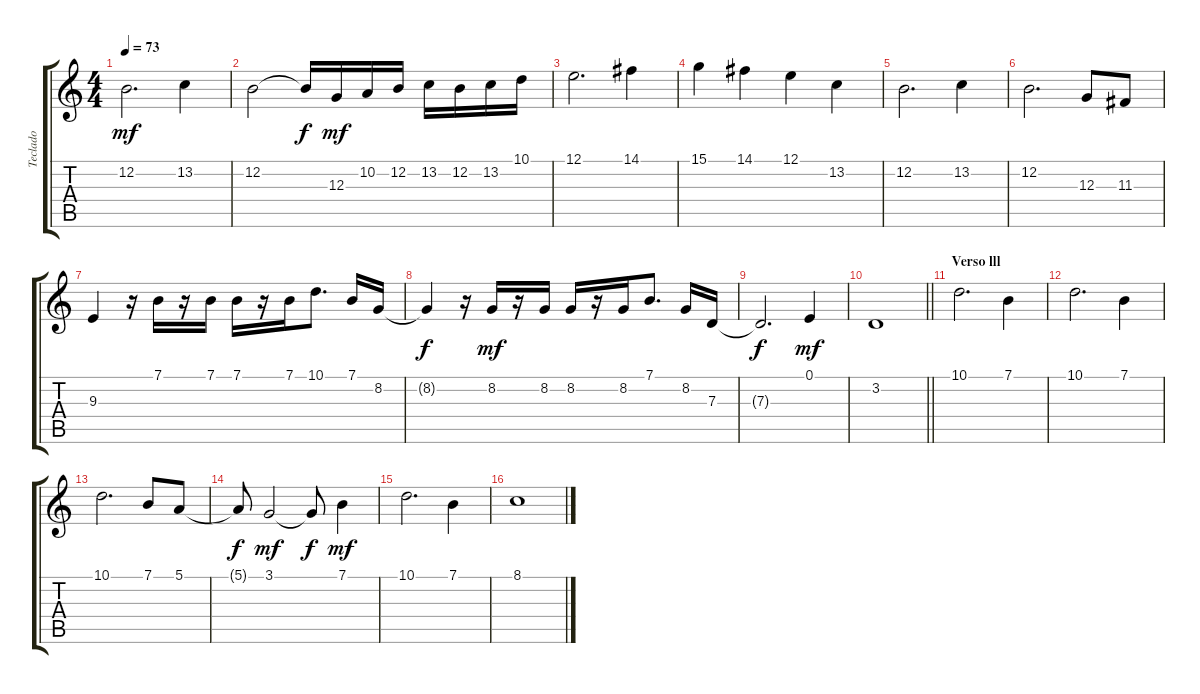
\track ("Teclado" "Teclado") {instrument accordion}
\staff {score tabs}
\tuning (E4 B3 G3 D3 A2 E2) {hide}
\ts (4 4)
\tempo 73
\clef g2
\ks c
12.2.2{d dy mf} 13.2.4 |
12.2.2 12.2{t}.16{dy f} 12.3.16{dy mf} 10.2.16 12.2.16 13.2.16 12.2.16 13.2.16 10.1.16 |
12.1.2{d} 14.1.4 |
15.1.4 14.1.4 12.1.4 13.2.4 |
12.2.2{d} 13.2.4 |
12.2.2{d} 12.3.8 11.3.8 |
9.3.4 r.16 7.1.16 r.16 7.1.16 7.1.16 r.16 7.1.16 10.1.8{d} 7.1.16 8.2.16 |
8.2{t}.4{dy f} r.16 8.2.16{dy mf} r.16 8.2.16 8.2.16 r.16 8.2.16 7.1.8{d} 8.2.16 7.3.16 |
7.3{t}.2{d dy f} 0.1.4{dy mf} |
\barLineRight lightlight
3.2.1 |
\section ("" "Verso lll")
10.1.2{d} 7.1.4 |
10.1.2{d} 7.1.4 |
10.1.2{d} 7.1.8 5.1.8 |
5.1{t}.8{dy f} 3.1.2{dy mf} 3.1{t}.8{dy f} 7.1.4{dy mf} |
10.1.2{d} 7.1.4 |
8.1.1
